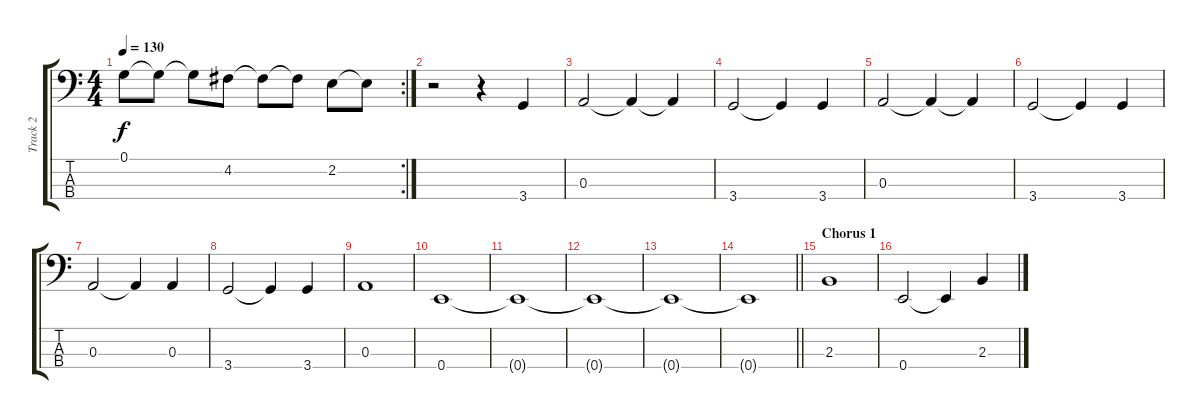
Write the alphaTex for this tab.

\track ("Track 2" "Track 2") {instrument electricbassfinger}
\staff {score tabs}
\tuning (G2 D2 A1 E1) {hide}
\rc 2
\ts (4 4)
\tempo 130
\clef f4
\ks c
0.1.8{dy f} 0.1{t}.8 0.1{t}.8 4.2.8 4.2{t}.8 4.2{t}.8 2.2.8 2.2{t}.8 |
r.2 r.4 3.4.4 |
0.3.2 0.3{t}.4 0.3{t}.4 |
3.4.2 3.4{t}.4 3.4.4 |
0.3.2 0.3{t}.4 0.3{t}.4 |
3.4.2 3.4{t}.4 3.4.4 |
0.3.2 0.3{t}.4 0.3.4 |
3.4.2 3.4{t}.4 3.4.4 |
0.3.1 |
0.4.1 |
0.4{t}.1 |
0.4{t}.1 |
0.4{t}.1 |
\barLineRight lightlight
0.4{t}.1 |
\section ("" "Chorus 1")
2.3.1 |
0.4.2 0.4{t}.4 2.3.4
